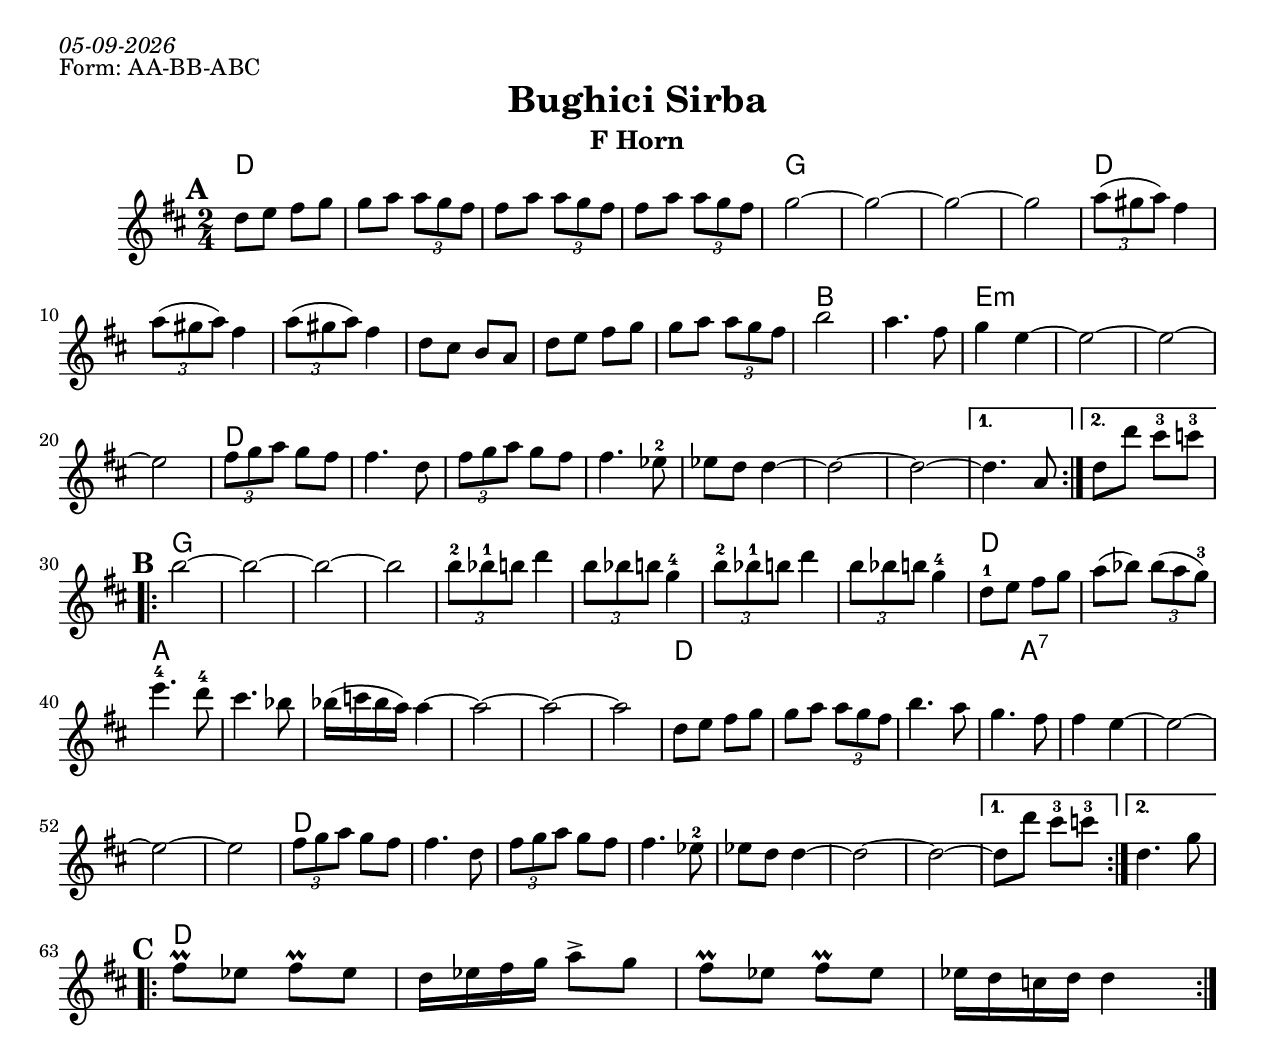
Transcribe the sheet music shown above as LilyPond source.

\version "2.18.0"
\include "english.ly"
\pointAndClickOff
\paper{
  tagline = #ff
  print-all-headers = ##t
  #(set-paper-size "letter")
}
date = #(strftime "%d-%m-%Y" (localtime (current-time)))

\markup{ \italic{ \date }  }

\markup{Form: AA-BB-ABC}

global = {
  \clef treble
  \key d \major
  \time 2/4
  \set Score.markFormatter = #format-mark-box-alphabet
}

%#################################### Melody ########################
%melody =  \transpose c d \relative c' {  %transpose for clarinet
cadence = {
  \tuplet 3/2{fs8 g a} g8 fs %maybe es g a?
  fs4. d8
  \tuplet 3/2{fs8 g a} g8 fs %maybe es g a?
  fs4. ef8-2
  ef8 d d4~
  d2~
  d2~
  %d2
}

melody = \relative c'' {
  \global
  %\partial 16*3 a16 d f   %lead in notes

  \repeat volta 2{
   \mark \default
   d8 e fs g
   g8 a \tuplet 3/2{a g fs}
   fs8 a \tuplet 3/2{a g fs}
   fs8 a \tuplet 3/2{a g fs}
   g2 ~
   g2~
   g2~
   g2
   \repeat unfold 3 {\tuplet 3/2 {a8 (gs a)}fs 4 |}

   d8 cs b a

   d8 e fs g
   g8 a \tuplet 3/2{a g fs}
   b2
   a4. fs8
   g4 e~
   e2~
   e2~
   e2 |
   %e2
   %b4 \glissando g~
   %g2~
   %g2

   \cadence
   %d2

  }

  \alternative{
    {d4. a8}
    % {d4. d'8}
    {d8 d'8 cs8-3 c-3 }
  }

\break
  \repeat volta 2{
   \mark \default
  % cs8-3 c-3 b4~
   b2~
   b2~
   b2~
   b2   % am I an extra measuere?
   \repeat unfold 2{
   \tuplet 3/2{b8-2 bf-1 b} d4
   \tuplet 3/2{b8 bf b} g4-4
   }

   d8-1 e fs g
   a8 (bf) \tuplet 3/2 {bf (a g-3)}
   %fs8 g a bf
   %cs8 d cs16 b cs8|
   e'4.-4  d8-4
   cs4. bf8
   bf16 (c bf a) a4~
   %bf8 a a4~
   a2~
   a2~
   a2
   % end phrase

   d,8 e fs g
   g8 a \tuplet 3/2{a g fs}
   b4. a8
   g4. fs8
   fs4 e~
   e2~
   e2~
   e2~
   %e2 % am I an extra measure?

   \cadence


  }
   % needs pickup note for last section
   \alternative {
     {d8 d'8 cs8-3 c-3 }
     {d,4. g8 }
   }
   \break
 \repeat volta 2{
   \mark \default
   fs8\prall ef fs\prall ef
   d16 ef fs g a8-> g
   %d8 fs a g   % maybe d fs
  fs8\prall ef fs\prall ef
   ef16 d c d  d4


 }
}
%################################# Lyrics #####################
%\addlyrics{ \set stanza = #"1. " }
%################################# Chords #######################
harmonies = \chordmode {
  d2*4
  g2*4
  d2*6
  b2*2
  e2*4:m
  d2*9
  %b
  g2*8
  d2*2
  a2*6
  d4*7
  a4*9:7
  d2*9
  d2*4
  %lost chord back to D last 4 bars of A

}

\score {
  <<
    \new ChordNames {
      \set chordChanges = ##f
      \harmonies
    }
    \new Staff   \melody
  >>
  \header{
    title= "Bughici Sirba"
    subtitle=""
    composer= ""
    instrument = "F Horn"
    arranger= ""
  }
  \layout{indent = 1.0\cm}
  \midi {
    \tempo 4 = 120

    % \midi { }
  }
}
%{
% more verses:
\markup{}
\markup {
  \fill-line {
    \hspace #0.1 % distance from left margin
    \column {
      \line { "1."
	\column {
	  ""
	}
      }
      \hspace #0.2 % vertical distance between verses
      \line { "2."
	\column {
	 ""
	}
      }
    }
    \hspace #0.1  % horiz. distance between columns
    \column {
      \line { "3."
	\column {
	  ""
	}
      }
      \hspace #0.2 % distance between verses
      \line { "4."
	\column {
	 ""
	}
      }
    }
    \hspace #0.1 % distance to right margin
  }
}

%}
